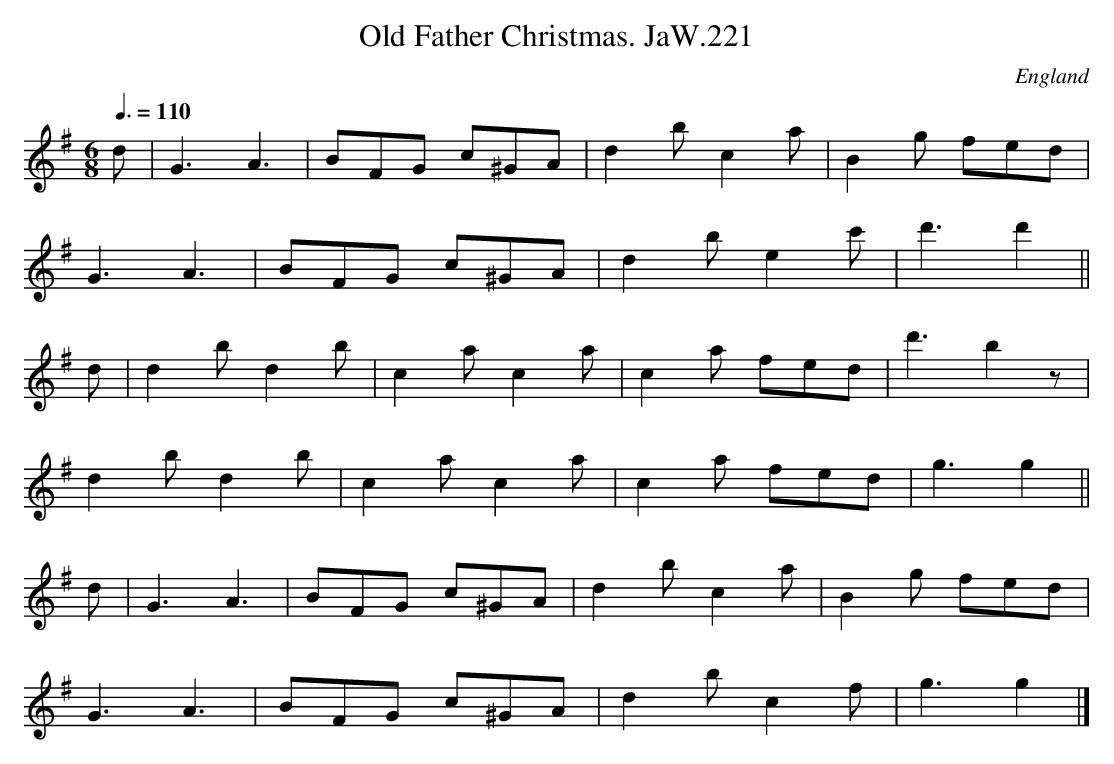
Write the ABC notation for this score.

X:1
T:Old Father Christmas. JaW.221
M:6/8
L:1/8
Q:3/8=110
O:England
K:G major
d|G3 A3|BFG c^GA|d2b c2a|B2g fed|!
G3A3|BFG c^GA|d2b e2c'|d'3 d'2||!
d|d2b d2b|c2a c2a|c2a fed|d'3b2z|!
d2b d2b|c2a c2a|c2a fed|g3g2||!
d|G3 A3|BFG c^GA|d2b c2a|B2g fed|!
G3 A3|BFG c^GA|d2b c2f|g3g2|]
